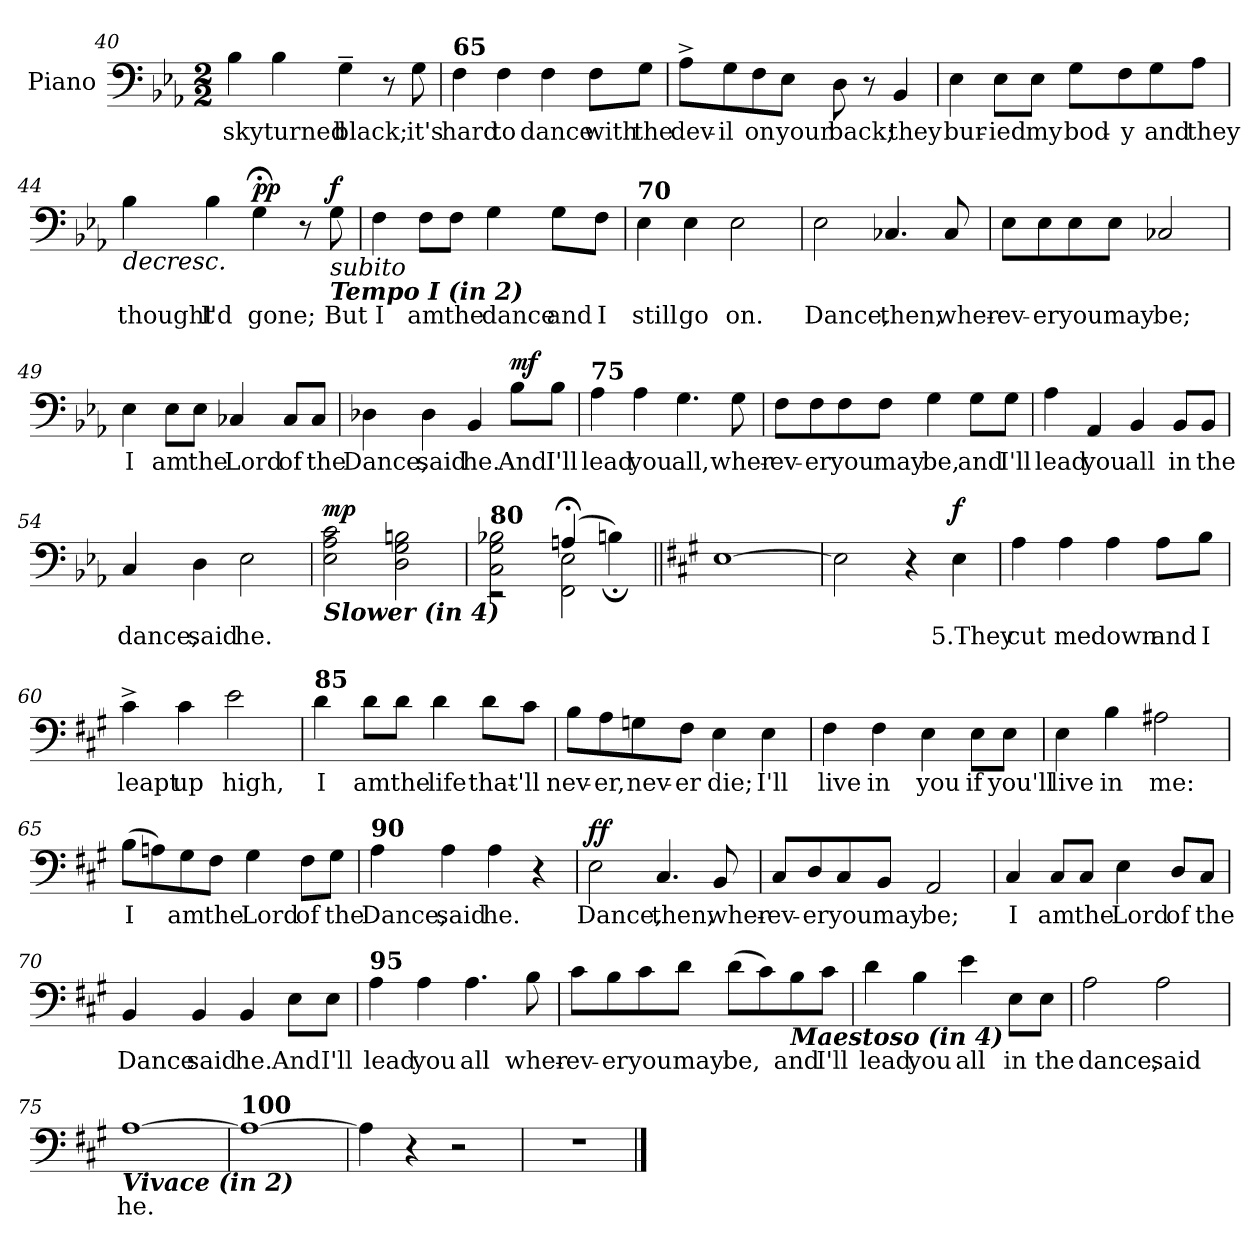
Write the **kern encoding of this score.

**kern	**text	**dynam
*part1	*part1	*part1
*staff1	*staff1	*staff1
*I"Piano	*	*
*I'Pno.	*	*
!!LO:LB:g=z
*clefF4	*	*
*k[b-e-a-]	*	*
*M2/2	*	*
=40	=40	=40
!	!LO:LY:b	!
4B-\	sky	.
!	!LO:LY:b	!
4B-\	turned	.
!	!LO:LY:b	!
4G~\	black;	.
8r	.	.
!	!LO:LY:b	!
8G\	it's	.
=41	=41	=41
!LO:TX:a:B:t=65	!	!
!	!LO:LY:b	!
4F\	hard	.
!	!LO:LY:b	!
4F\	to	.
!	!LO:LY:b	!
4F\	dance	.
!	!LO:LY:b	!
8F\L	with	.
!	!LO:LY:b	!
8G\J	the	.
=42	=42	=42
!	!LO:LY:b	!
8A-^\L	dev-	.
!	!LO:LY:b	!
8G\	-il	.
!	!LO:LY:b	!
8F\	on	.
!	!LO:LY:b	!
8E-\J	your	.
!	!LO:LY:b	!
8D\	back;	.
8r	.	.
!	!LO:LY:b	!
4BB-/	they	.
!!LO:LB:g=z
=43	=43	=43
!	!LO:LY:b	!
4E-\	bur-	.
!	!LO:LY:b	!
8E-\L	-ied	.
!	!LO:LY:b	!
8E-\J	my	.
!	!LO:LY:b	!
8G\L	bod-	.
!	!LO:LY:b	!
8F\	-y	.
!	!LO:LY:b	!
8G\	and	.
!	!LO:LY:b	!
8A-\J	they	.
=44	=44	=44
!	!LO:LY:b	!LO:HP:b
4B-\	thought	>
!	!LO:LY:b	!
4B-\	I'd	.
!	!LO:LY:b	!LO:DY:b
4G;<\	gone;	pp
8r	.	.
!LO:TX:b:i:t=subito	!	!
!LO:TX:b:Bi:t=Tempo I (in 2)	!	!
!	!LO:LY:b	!LO:DY:b
8G\	But	f
.	.	]
=45	=45	=45
!	!LO:LY:b	!
4F\	I	.
!	!LO:LY:b	!
8F\L	am	.
!	!LO:LY:b	!
8F\J	the	.
!	!LO:LY:b	!
4G\	dance	.
!	!LO:LY:b	!
8G\L	and	.
!	!LO:LY:b	!
8F\J	I	.
!!LO:LB:g=z
=46	=46	=46
!LO:TX:a:B:t=70	!	!
!	!LO:LY:b	!
4E-\	still	.
!	!LO:LY:b	!
4E-\	go	.
!	!LO:LY:b	!
2E-\	on.	.
=47	=47	=47
!	!LO:LY:b	!
2E-\	Dance,	.
!	!LO:LY:b	!
4.C-X/	then,	.
!	!LO:LY:b	!
8C-/	wher-	.
=48	=48	=48
!	!LO:LY:b	!
8E-\L	-ev-	.
!	!LO:LY:b	!
8E-\	-er	.
!	!LO:LY:b	!
8E-\	you	.
!	!LO:LY:b	!
8E-\J	may	.
!	!LO:LY:b	!
2C-X/	be;	.
=49	=49	=49
!	!LO:LY:b	!
4E-\	I	.
!	!LO:LY:b	!
8E-\L	am	.
!	!LO:LY:b	!
8E-\J	the	.
!	!LO:LY:b	!
4C-X/	Lord	.
!	!LO:LY:b	!
8C-/L	of	.
!	!LO:LY:b	!
8C-/J	the	.
!!LO:LB:g=z
=50	=50	=50
!	!LO:LY:b	!
4D-X\	Dance,	.
!	!LO:LY:b	!
4D-\	said	.
!	!LO:LY:b	!
4BB-/	he.	.
!	!LO:LY:b	!LO:DY:b
8B-\L	And	mf
!	!LO:LY:b	!
8B-\J	I'll	.
=51	=51	=51
!LO:TX:a:B:t=75	!	!
!	!LO:LY:b	!
4A-\	lead	.
!	!LO:LY:b	!
4A-\	you	.
!	!LO:LY:b	!
4.G\	all,	.
!	!LO:LY:b	!
8G\	wher-	.
=52	=52	=52
!	!LO:LY:b	!
8F\L	-ev-	.
!	!LO:LY:b	!
8F\	-er	.
!	!LO:LY:b	!
8F\	you	.
!	!LO:LY:b	!
8F\J	may	.
!	!LO:LY:b	!
4G\	be,	.
!	!LO:LY:b	!
8G\L	and	.
!	!LO:LY:b	!
8G\J	I'll	.
!!LO:LB:g=z
=53	=53	=53
!	!LO:LY:b	!
4A-\	lead	.
!	!LO:LY:b	!
4AA-/	you	.
!	!LO:LY:b	!
4BB-/	all	.
!	!LO:LY:b	!
8BB-/L	in	.
!	!LO:LY:b	!
8BB-/J	the	.
=54	=54	=54
!	!LO:LY:b	!
4C/	dance,	.
!	!LO:LY:b	!
4D\	said	.
!	!LO:LY:b	!
2E-\	he.	.
=55	=55	=55
!LO:TX:b:Bi:t=Slower (in 4)	!	!
!	!	!LO:DY:b
2E-\ 2A-\ 2c\	.	mp
2D\ 2G\ 2Bn\	.	.
=56	=56	=56
*^	*	*
!LO:TX:a:B:t=80	!	!	!
2C\ 2G\ 2B-X\	2r	.	.
2FF\; 2E-\;	(>4An/	.	.
.	4Bn;<\)	.	.
*v	*v	*	*
=57||	=57||	=57||
*k[f#c#g#]	*	*
*^	*	*
!LO:TX:b:Bi:t=Tempo I (in 2)	!	!	!
*v	*v	*	*
[1E	.	.
=58	=58	=58
2E\]	.	.
4r	.	.
!	!LO:LY:b	!LO:DY:b
4E\	5.They	f
!!LO:LB:g=z
=59	=59	=59
!	!LO:LY:b	!
4A\	cut	.
!	!LO:LY:b	!
4A\	me	.
!	!LO:LY:b	!
4A\	down	.
!	!LO:LY:b	!
8A\L	and	.
!	!LO:LY:b	!
8B\J	I	.
=60	=60	=60
!	!LO:LY:b	!
4c#^\	leapt	.
!	!LO:LY:b	!
4c#\	up	.
!	!LO:LY:b	!
2e\	high,	.
=61	=61	=61
!LO:TX:a:B:t=85	!	!
!	!LO:LY:b	!
4d\	I	.
!	!LO:LY:b	!
8d\L	am	.
!	!LO:LY:b	!
8d\J	the	.
!	!LO:LY:b	!
4d\	life	.
!	!LO:LY:b	!
8d\L	that-	.
!	!LO:LY:b	!
8c#\J	-'ll	.
=62	=62	=62
!	!LO:LY:b	!
8B\L	nev-	.
!	!LO:LY:b	!
8A\	-er,	.
!	!LO:LY:b	!
8Gn\	nev-	.
!	!LO:LY:b	!
8F#\J	-er	.
!	!LO:LY:b	!
4E\	die;	.
!	!LO:LY:b	!
4E\	I'll	.
!!LO:LB:g=z
=63	=63	=63
!	!LO:LY:b	!
4F#\	live	.
!	!LO:LY:b	!
4F#\	in	.
!	!LO:LY:b	!
4E\	you	.
!	!LO:LY:b	!
8E\L	if	.
!	!LO:LY:b	!
8E\J	you'll	.
=64	=64	=64
!	!LO:LY:b	!
4E\	live	.
!	!LO:LY:b	!
4B\	in	.
!	!LO:LY:b	!
2A#X\	me:	.
=65	=65	=65
!	!LO:LY:b	!
(>8B\L	I	.
8An\)	.	.
!	!LO:LY:b	!
8G#\	am	.
!	!LO:LY:b	!
8F#\J	the	.
!	!LO:LY:b	!
4G#\	Lord	.
!	!LO:LY:b	!
8F#\L	of	.
!	!LO:LY:b	!
8G#\J	the	.
=66	=66	=66
!LO:TX:a:B:t=90	!	!
!	!LO:LY:b	!
4A\	Dance,	.
!	!LO:LY:b	!
4A\	said	.
!	!LO:LY:b	!
4A\	he.	.
4r	.	.
!!LO:PB:g=z
=67	=67	=67
!	!LO:LY:b	!LO:DY:b
2E\	Dance,	ff
!	!LO:LY:b	!
4.C#/	then,	.
!	!LO:LY:b	!
8BB/	wher-	.
=68	=68	=68
!	!LO:LY:b	!
8C#/L	-ev-	.
!	!LO:LY:b	!
8D/	-er	.
!	!LO:LY:b	!
8C#/	you	.
!	!LO:LY:b	!
8BB/J	may	.
!	!LO:LY:b	!
2AA/	be;	.
=69	=69	=69
!	!LO:LY:b	!
4C#/	I	.
!	!LO:LY:b	!
8C#/L	am	.
!	!LO:LY:b	!
8C#/J	the	.
!	!LO:LY:b	!
4E\	Lord	.
!	!LO:LY:b	!
8D/L	of	.
!	!LO:LY:b	!
8C#/J	the	.
!!LO:LB:g=z
=70	=70	=70
!	!LO:LY:b	!
4BB/	Dance	.
!	!LO:LY:b	!
4BB/	said	.
!	!LO:LY:b	!
4BB/	he.	.
!	!LO:LY:b	!
8E\L	And	.
!	!LO:LY:b	!
8E\J	I'll	.
=71	=71	=71
!LO:TX:a:B:t=95	!	!
!	!LO:LY:b	!
4A\	lead	.
!	!LO:LY:b	!
4A\	you	.
!	!LO:LY:b	!
4.A\	all	.
!	!LO:LY:b	!
8B\	wher-	.
=72	=72	=72
!	!LO:LY:b	!
8c#\L	-ev-	.
!	!LO:LY:b	!
8B\	-er	.
!	!LO:LY:b	!
8c#\	you	.
!	!LO:LY:b	!
8d\J	may	.
!	!LO:LY:b	!
(>8d\L	be,	.
8c#\)	.	.
!LO:TX:b:Bi:t=Maestoso (in 4)	!	!
!	!LO:LY:b	!
8B\	and	.
!	!LO:LY:b	!
8c#\J	I'll	.
!!LO:LB:g=z
=73	=73	=73
!	!LO:LY:b	!
4d\	lead	.
!	!LO:LY:b	!
4B\	you	.
!	!LO:LY:b	!
4e\	all	.
!	!LO:LY:b	!
8E\L	in	.
!	!LO:LY:b	!
8E\J	the	.
=74	=74	=74
!	!LO:LY:b	!
2A\	dance,	.
!	!LO:LY:b	!
2A\	said	.
=75	=75	=75
!LO:TX:b:Bi:t=Vivace (in 2)	!	!
!	!LO:LY:b	!
[1A	he.	.
=76	=76	=76
!LO:TX:a:B:t=100	!	!
1A_	.	.
=77	=77	=77
4A\]	.	.
4r	.	.
2r	.	.
=78	=78	=78
1r	.	.
==	==	==
*-	*-	*-
